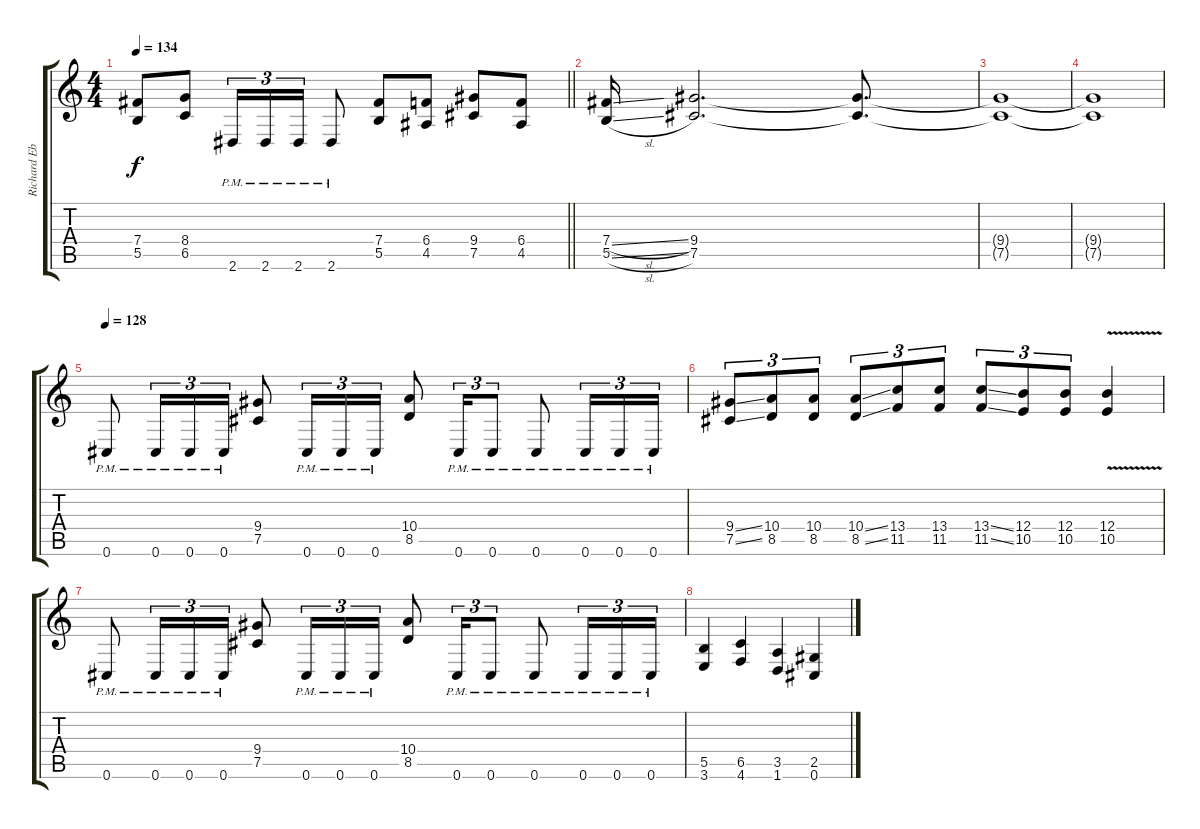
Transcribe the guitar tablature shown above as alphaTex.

\track ("Richard Ebisch (Lead)" "Richard Eb") {instrument distortionguitar}
\staff {score tabs}
\tuning (Db4 Ab3 E3 B2 Gb2 Db2) {hide}
\ts (4 4)
\tempo 134
\clef g2
\barLineRight lightlight
\ks c
(7.4 5.5).8{dy f} (8.4 6.5).8 2.6{pm}.16{tu (3 2)} 2.6{pm}.16{tu (3 2)} 2.6{pm}.16{tu (3 2)} 2.6{pm}.8 (7.4 5.5).8 (6.4 4.5).8 (9.4 7.5).8 (6.4 4.5).8 |
(7.4{sl} 5.5{sl}).16 (9.4 7.5).2{d} (9.4{t} 7.5{t}).8{d} |
(9.4{t} 7.5{t}).1 |
(9.4{t} 7.5{t}).1 |
\tempo 128
0.6{pm}.8 0.6{pm}.16{tu (3 2)} 0.6{pm}.16{tu (3 2)} 0.6{pm}.16{tu (3 2)} (9.4 7.5).8 0.6{pm}.16{tu (3 2)} 0.6{pm}.16{tu (3 2)} 0.6{pm}.16{tu (3 2)} (10.4 8.5).8 0.6{pm}.16{tu (3 2)} 0.6{pm}.8{tu (3 2)} 0.6{pm}.8 0.6{pm}.16{tu (3 2)} 0.6{pm}.16{tu (3 2)} 0.6{pm}.16{tu (3 2)} |
(9.4{ss} 7.5{ss}).8{tu (3 2)} (10.4 8.5).8{tu (3 2)} (10.4 8.5).8{tu (3 2)} (10.4{ss} 8.5{ss}).8{tu (3 2)} (13.4 11.5).8{tu (3 2)} (13.4 11.5).8{tu (3 2)} (13.4{ss} 11.5{ss}).8{tu (3 2)} (12.4 10.5).8{tu (3 2)} (12.4 10.5).8{tu (3 2)} (12.4 10.5{v}).4 |
0.6{pm}.8 0.6{pm}.16{tu (3 2)} 0.6{pm}.16{tu (3 2)} 0.6{pm}.16{tu (3 2)} (9.4 7.5).8 0.6{pm}.16{tu (3 2)} 0.6{pm}.16{tu (3 2)} 0.6{pm}.16{tu (3 2)} (10.4 8.5).8 0.6{pm}.16{tu (3 2)} 0.6{pm}.8{tu (3 2)} 0.6{pm}.8 0.6{pm}.16{tu (3 2)} 0.6{pm}.16{tu (3 2)} 0.6{pm}.16{tu (3 2)} |
(5.5 3.6).4 (6.5 4.6).4 (3.5 1.6).4 (2.5 0.6).4
